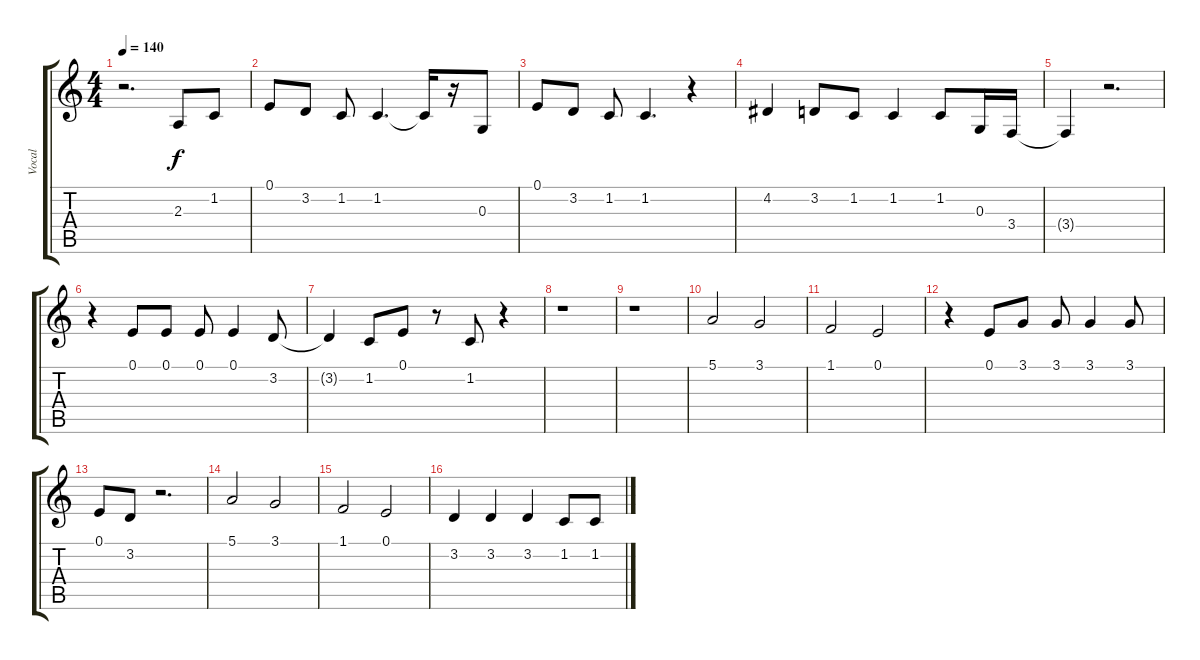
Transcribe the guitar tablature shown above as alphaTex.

\track ("Vocal" "Vocal") {instrument stringensemble1}
\staff {score tabs}
\tuning (E4 B3 G3 D3 A2 E2) {hide}
\ts (4 4)
\tempo 140
\clef g2
\ks c
r.2{d dy f} 2.3.8 1.2.8 |
0.1.8 3.2.8 1.2.8 1.2.4{d} 1.2{t}.16 r.16 0.3.8 |
0.1.8 3.2.8 1.2.8 1.2.4{d} r.4 |
4.2.4 3.2.8 1.2.8 1.2.4 1.2.8 0.3.16 3.4.16 |
3.4{t}.4 r.2{d} |
r.4 0.1.8 0.1.8 0.1.8 0.1.4 3.2.8 |
3.2{t}.4 1.2.8 0.1.8 r.8 1.2.8 r.4 |
r.1 |
r.1 |
5.1.2 3.1.2 |
1.1.2 0.1.2 |
r.4 0.1.8 3.1.8 3.1.8 3.1.4 3.1.8 |
0.1.8 3.2.8 r.2{d} |
5.1.2 3.1.2 |
1.1.2 0.1.2 |
3.2.4 3.2.4 3.2.4 1.2.8 1.2.8
